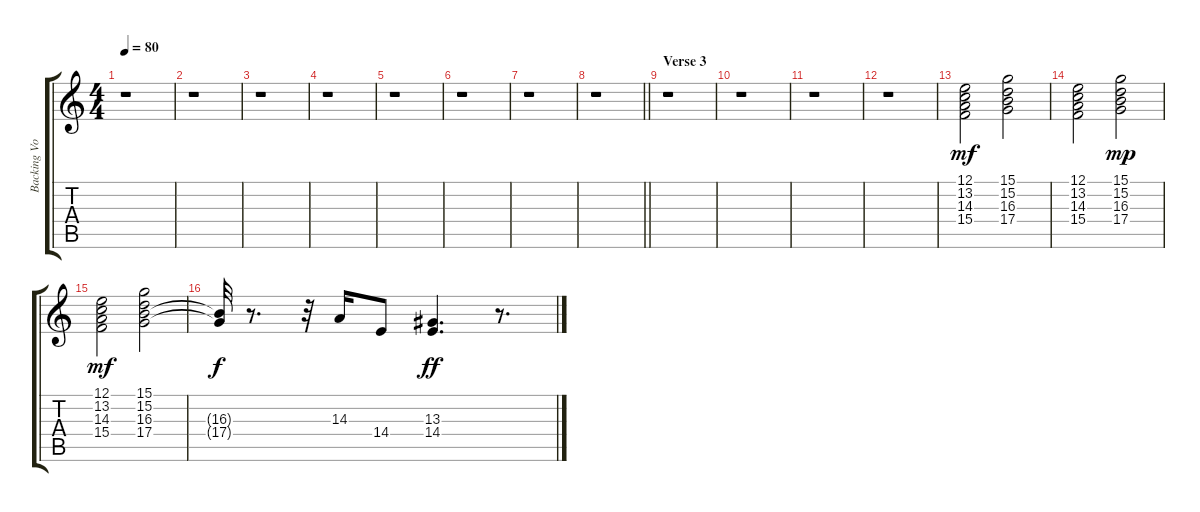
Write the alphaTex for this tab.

\track ("Backing Vocals: Band" "Backing Vo") {instrument synthvoice}
\staff {score tabs}
\tuning (E4 B3 G3 D3 A2 E2) {hide}
\ts (4 4)
\tempo 80
\clef g2
\ks c
r.1{dy f} |
r.1 |
r.1 |
r.1 |
r.1 |
r.1 |
r.1 |
\barLineRight lightlight
r.1 |
\section ("" "Verse 3")
r.1 |
r.1 |
r.1 |
r.1 |
(12.1 13.2 14.3 15.4).2{dy mf} (15.1 15.2 16.3 17.4).2 |
(12.1 13.2 14.3 15.4).2 (15.1 15.2 16.3 17.4).2{dy mp} |
(12.1 13.2 14.3 15.4).2{dy mf} (15.1 15.2 16.3 17.4).2 |
(16.3{t} 17.4{t}).32{dy f} r.8{d} r.32 14.3.16 14.4.8 (13.3 14.4).4{d dy ff} r.8{d}
